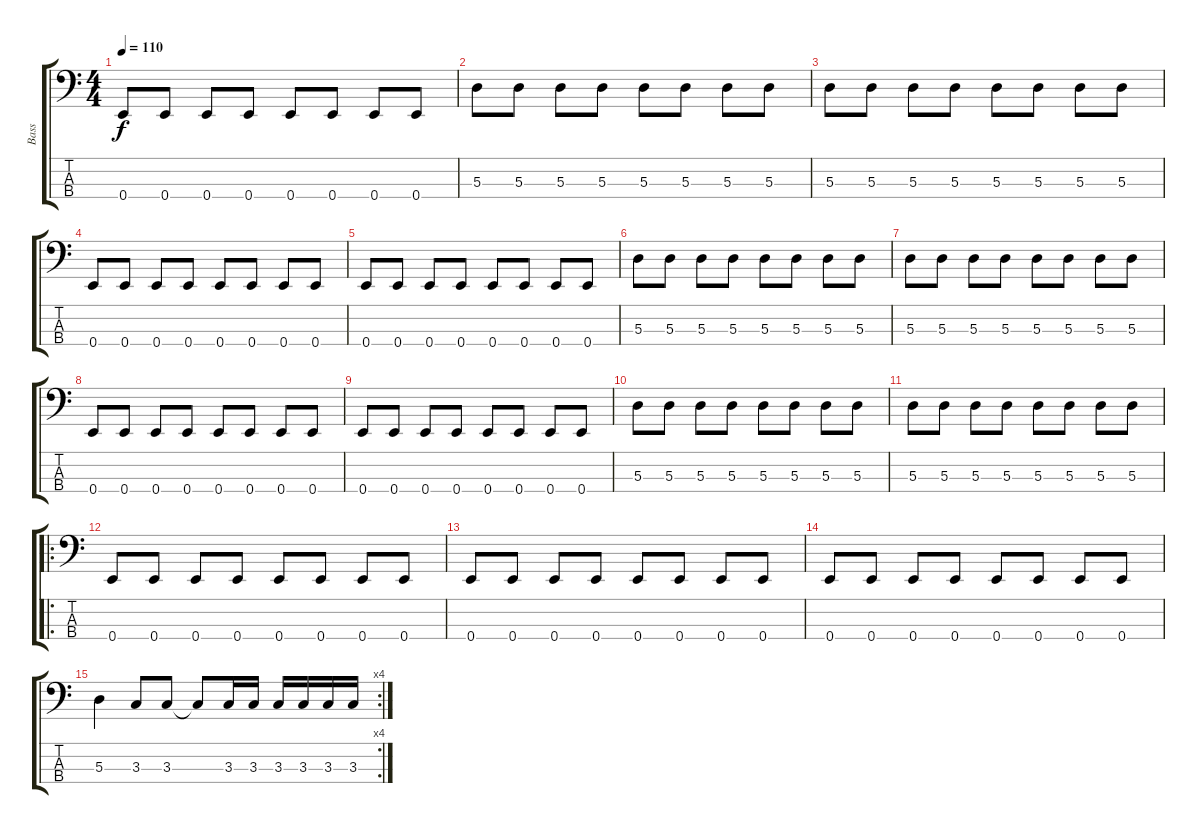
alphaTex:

\track ("Bass" "Bass") {instrument electricbassfinger}
\staff {score tabs}
\tuning (G2 D2 A1 E1) {hide}
\ts (4 4)
\tempo 110
\clef f4
\ks c
0.4.8{dy f} 0.4.8 0.4.8 0.4.8 0.4.8 0.4.8 0.4.8 0.4.8 |
5.3.8 5.3.8 5.3.8 5.3.8 5.3.8 5.3.8 5.3.8 5.3.8 |
5.3.8 5.3.8 5.3.8 5.3.8 5.3.8 5.3.8 5.3.8 5.3.8 |
0.4.8 0.4.8 0.4.8 0.4.8 0.4.8 0.4.8 0.4.8 0.4.8 |
0.4.8 0.4.8 0.4.8 0.4.8 0.4.8 0.4.8 0.4.8 0.4.8 |
5.3.8 5.3.8 5.3.8 5.3.8 5.3.8 5.3.8 5.3.8 5.3.8 |
5.3.8 5.3.8 5.3.8 5.3.8 5.3.8 5.3.8 5.3.8 5.3.8 |
0.4.8 0.4.8 0.4.8 0.4.8 0.4.8 0.4.8 0.4.8 0.4.8 |
0.4.8 0.4.8 0.4.8 0.4.8 0.4.8 0.4.8 0.4.8 0.4.8 |
5.3.8 5.3.8 5.3.8 5.3.8 5.3.8 5.3.8 5.3.8 5.3.8 |
5.3.8 5.3.8 5.3.8 5.3.8 5.3.8 5.3.8 5.3.8 5.3.8 |
\ro
0.4.8 0.4.8 0.4.8 0.4.8 0.4.8 0.4.8 0.4.8 0.4.8 |
0.4.8 0.4.8 0.4.8 0.4.8 0.4.8 0.4.8 0.4.8 0.4.8 |
0.4.8 0.4.8 0.4.8 0.4.8 0.4.8 0.4.8 0.4.8 0.4.8 |
\rc 4
5.3.4 3.3.8 3.3.8 3.3{t}.8 3.3.16 3.3.16 3.3.16 3.3.16 3.3.16 3.3.16
